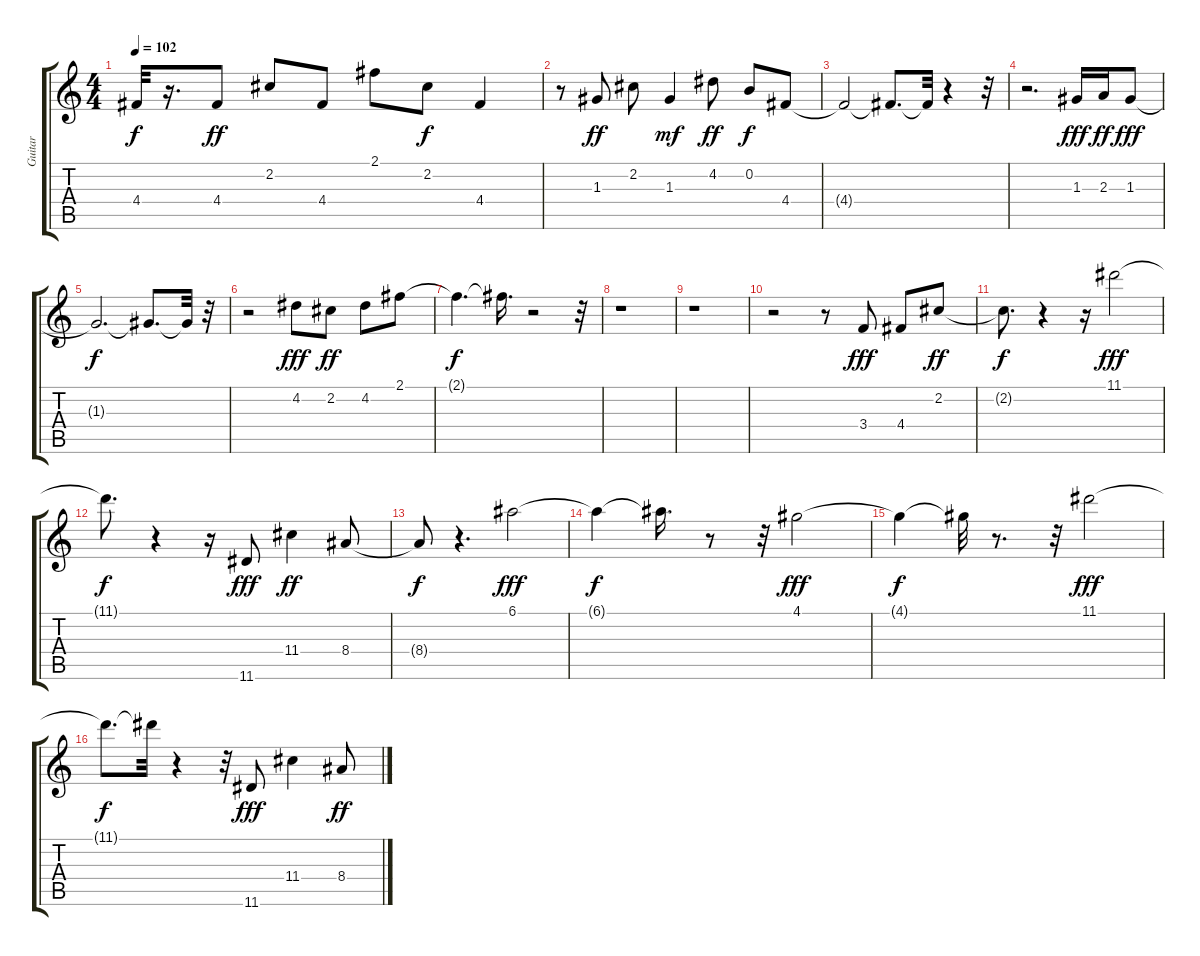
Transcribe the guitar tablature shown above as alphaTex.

\track ("Guitar" "Guitar") {instrument acousticguitarnylon}
\staff {score tabs}
\tuning (E4 B3 G3 D3 A2 E2) {hide}
\ts (4 4)
\tempo 102
\clef g2
\ks c
4.4{t}.32{dy f} r.16{d} 4.4.8{dy ff} 2.2.8 4.4.8 2.1.8 2.2.8{dy f} 4.4.4 |
r.8 1.3.8{dy ff} 2.2.8 1.3.4{dy mf} 4.2.8{dy ff} 0.2.8{dy f} 4.4.8 |
4.4{t}.2 4.4{t}.8{d} 4.4{t}.32 r.4 r.32 |
r.2{d} 1.3.16{dy fff} 2.3.16{dy ff} 1.3.8{dy fff} |
1.3{t}.2{d dy f} 1.3{t}.8{d} 1.3{t}.32 r.32 |
r.2 4.2.8{dy fff} 2.2.8{dy ff} 4.2.8 2.1.8 |
2.1{t}.4{d dy f} 2.1{t}.16{d} r.2 r.32 |
r.1 |
r.1 |
r.2 r.8 3.4.8{dy fff} 4.4.8 2.2.8{dy ff} |
2.2{t}.8{d dy f} r.4 r.16 11.1.2{dy fff} |
11.1{t}.8{d dy f} r.4 r.16 11.6.8{dy fff} 11.4.4{dy ff} 8.4.8 |
8.4{t}.8{dy f} r.4{d} 6.1.2{dy fff} |
6.1{t}.4{dy f} 6.1{t}.16{d} r.8 r.32 4.1.2{dy fff} |
4.1{t}.4{dy f} 4.1{t}.32 r.8{d} r.32 11.1.2{dy fff} |
11.1{t}.8{d dy f} 11.1{t}.32 r.4 r.32 11.6.8{dy fff} 11.4.4 8.4.8{dy ff}
